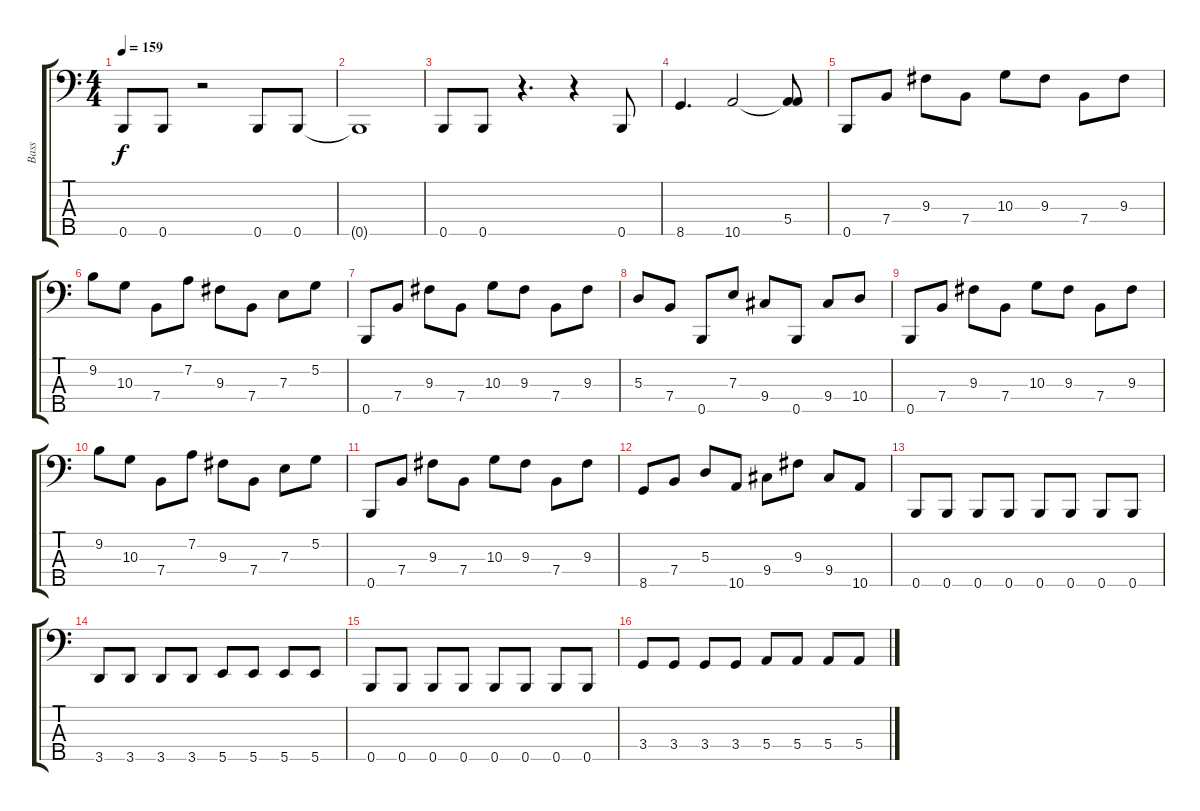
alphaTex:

\track ("Bass" "Bass") {instrument electricbasspick}
\staff {score tabs}
\tuning (G2 D2 A1 E1 B0) {hide}
\ts (4 4)
\tempo 159
\clef f4
\ks c
0.5.8{dy f} 0.5.8 r.2 0.5.8 0.5.8 |
0.5{t}.1 |
0.5.8 0.5.8 r.4{d} r.4 0.5.8 |
8.5.4{d} 10.5.2 (5.4 10.5{t}).8 |
0.5.8 7.4.8 9.3.8 7.4.8 10.3.8 9.3.8 7.4.8 9.3.8 |
9.2.8 10.3.8 7.4.8 7.2.8 9.3.8 7.4.8 7.3.8 5.2.8 |
0.5.8 7.4.8 9.3.8 7.4.8 10.3.8 9.3.8 7.4.8 9.3.8 |
5.3.8 7.4.8 0.5.8 7.3.8 9.4.8 0.5.8 9.4.8 10.4.8 |
0.5.8 7.4.8 9.3.8 7.4.8 10.3.8 9.3.8 7.4.8 9.3.8 |
9.2.8 10.3.8 7.4.8 7.2.8 9.3.8 7.4.8 7.3.8 5.2.8 |
0.5.8 7.4.8 9.3.8 7.4.8 10.3.8 9.3.8 7.4.8 9.3.8 |
8.5.8 7.4.8 5.3.8 10.5.8 9.4.8 9.3.8 9.4.8 10.5.8 |
0.5.8 0.5.8 0.5.8 0.5.8 0.5.8 0.5.8 0.5.8 0.5.8 |
3.5.8 3.5.8 3.5.8 3.5.8 5.5.8 5.5.8 5.5.8 5.5.8 |
0.5.8 0.5.8 0.5.8 0.5.8 0.5.8 0.5.8 0.5.8 0.5.8 |
3.4.8 3.4.8 3.4.8 3.4.8 5.4.8 5.4.8 5.4.8 5.4.8
